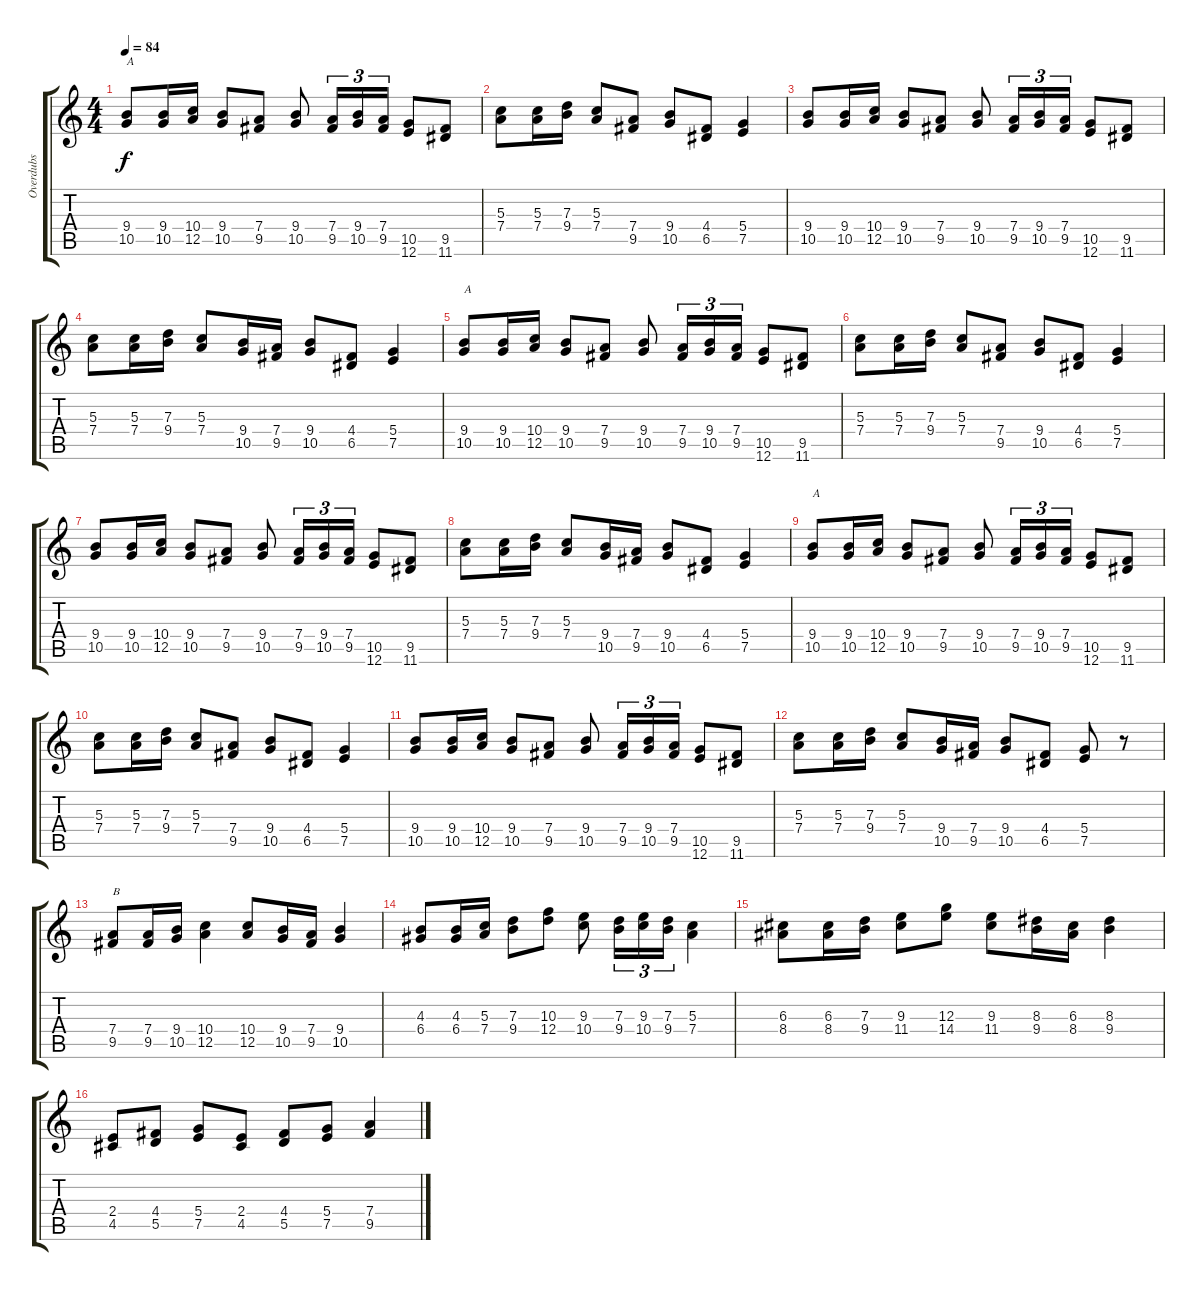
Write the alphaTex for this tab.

\track ("Overdubs" "Overdubs") {instrument overdrivenguitar}
\staff {score tabs}
\tuning (E4 B3 G3 D3 A2 E2) {hide}
\ts (4 4)
\tempo 84
\clef g2
\ks c
(9.4 10.5).8{txt "A" dy f instrument overdrivenguitar} (9.4 10.5).16 (10.4 12.5).16 (9.4 10.5).8 (7.4 9.5).8 (9.4 10.5).8 (7.4 9.5).16{tu (3 2)} (9.4 10.5).16{tu (3 2)} (7.4 9.5).16{tu (3 2)} (10.5 12.6).8 (9.5 11.6).8 |
(5.3 7.4).8 (5.3 7.4).16 (7.3 9.4).16 (5.3 7.4).8 (7.4 9.5).8 (9.4 10.5).8 (4.4 6.5).8 (5.4 7.5).4 |
(9.4 10.5).8 (9.4 10.5).16 (10.4 12.5).16 (9.4 10.5).8 (7.4 9.5).8 (9.4 10.5).8 (7.4 9.5).16{tu (3 2)} (9.4 10.5).16{tu (3 2)} (7.4 9.5).16{tu (3 2)} (10.5 12.6).8 (9.5 11.6).8 |
(5.3 7.4).8 (5.3 7.4).16 (7.3 9.4).16 (5.3 7.4).8 (9.4 10.5).16 (7.4 9.5).16 (9.4 10.5).8 (4.4 6.5).8 (5.4 7.5).4 |
(9.4 10.5).8{txt "A"} (9.4 10.5).16 (10.4 12.5).16 (9.4 10.5).8 (7.4 9.5).8 (9.4 10.5).8 (7.4 9.5).16{tu (3 2)} (9.4 10.5).16{tu (3 2)} (7.4 9.5).16{tu (3 2)} (10.5 12.6).8 (9.5 11.6).8 |
(5.3 7.4).8 (5.3 7.4).16 (7.3 9.4).16 (5.3 7.4).8 (7.4 9.5).8 (9.4 10.5).8 (4.4 6.5).8 (5.4 7.5).4 |
(9.4 10.5).8 (9.4 10.5).16 (10.4 12.5).16 (9.4 10.5).8 (7.4 9.5).8 (9.4 10.5).8 (7.4 9.5).16{tu (3 2)} (9.4 10.5).16{tu (3 2)} (7.4 9.5).16{tu (3 2)} (10.5 12.6).8 (9.5 11.6).8 |
(5.3 7.4).8 (5.3 7.4).16 (7.3 9.4).16 (5.3 7.4).8 (9.4 10.5).16 (7.4 9.5).16 (9.4 10.5).8 (4.4 6.5).8 (5.4 7.5).4 |
(9.4 10.5).8{txt "A"} (9.4 10.5).16 (10.4 12.5).16 (9.4 10.5).8 (7.4 9.5).8 (9.4 10.5).8 (7.4 9.5).16{tu (3 2)} (9.4 10.5).16{tu (3 2)} (7.4 9.5).16{tu (3 2)} (10.5 12.6).8 (9.5 11.6).8 |
(5.3 7.4).8 (5.3 7.4).16 (7.3 9.4).16 (5.3 7.4).8 (7.4 9.5).8 (9.4 10.5).8 (4.4 6.5).8 (5.4 7.5).4 |
(9.4 10.5).8 (9.4 10.5).16 (10.4 12.5).16 (9.4 10.5).8 (7.4 9.5).8 (9.4 10.5).8 (7.4 9.5).16{tu (3 2)} (9.4 10.5).16{tu (3 2)} (7.4 9.5).16{tu (3 2)} (10.5 12.6).8 (9.5 11.6).8 |
(5.3 7.4).8 (5.3 7.4).16 (7.3 9.4).16 (5.3 7.4).8 (9.4 10.5).16 (7.4 9.5).16 (9.4 10.5).8 (4.4 6.5).8 (5.4 7.5).8 r.8 |
(7.4 9.5).8{txt "B"} (7.4 9.5).16 (9.4 10.5).16 (10.4 12.5).4 (10.4 12.5).8 (9.4 10.5).16 (7.4 9.5).16 (9.4 10.5).4 |
(4.3 6.4).8 (4.3 6.4).16 (5.3 7.4).16 (7.3 9.4).8 (10.3 12.4).8 (9.3 10.4).8 (7.3 9.4).16{tu (3 2)} (9.3 10.4).16{tu (3 2)} (7.3 9.4).16{tu (3 2)} (5.3 7.4).4 |
(6.3 8.4).8 (6.3 8.4).16 (7.3 9.4).16 (9.3 11.4).8 (12.3 14.4).8 (9.3 11.4).8 (8.3 9.4).16 (6.3 8.4).16 (8.3 9.4).4 |
(2.4 4.5).8 (4.4 5.5).8 (5.4 7.5).8 (2.4 4.5).8 (4.4 5.5).8 (5.4 7.5).8 (7.4 9.5).4
